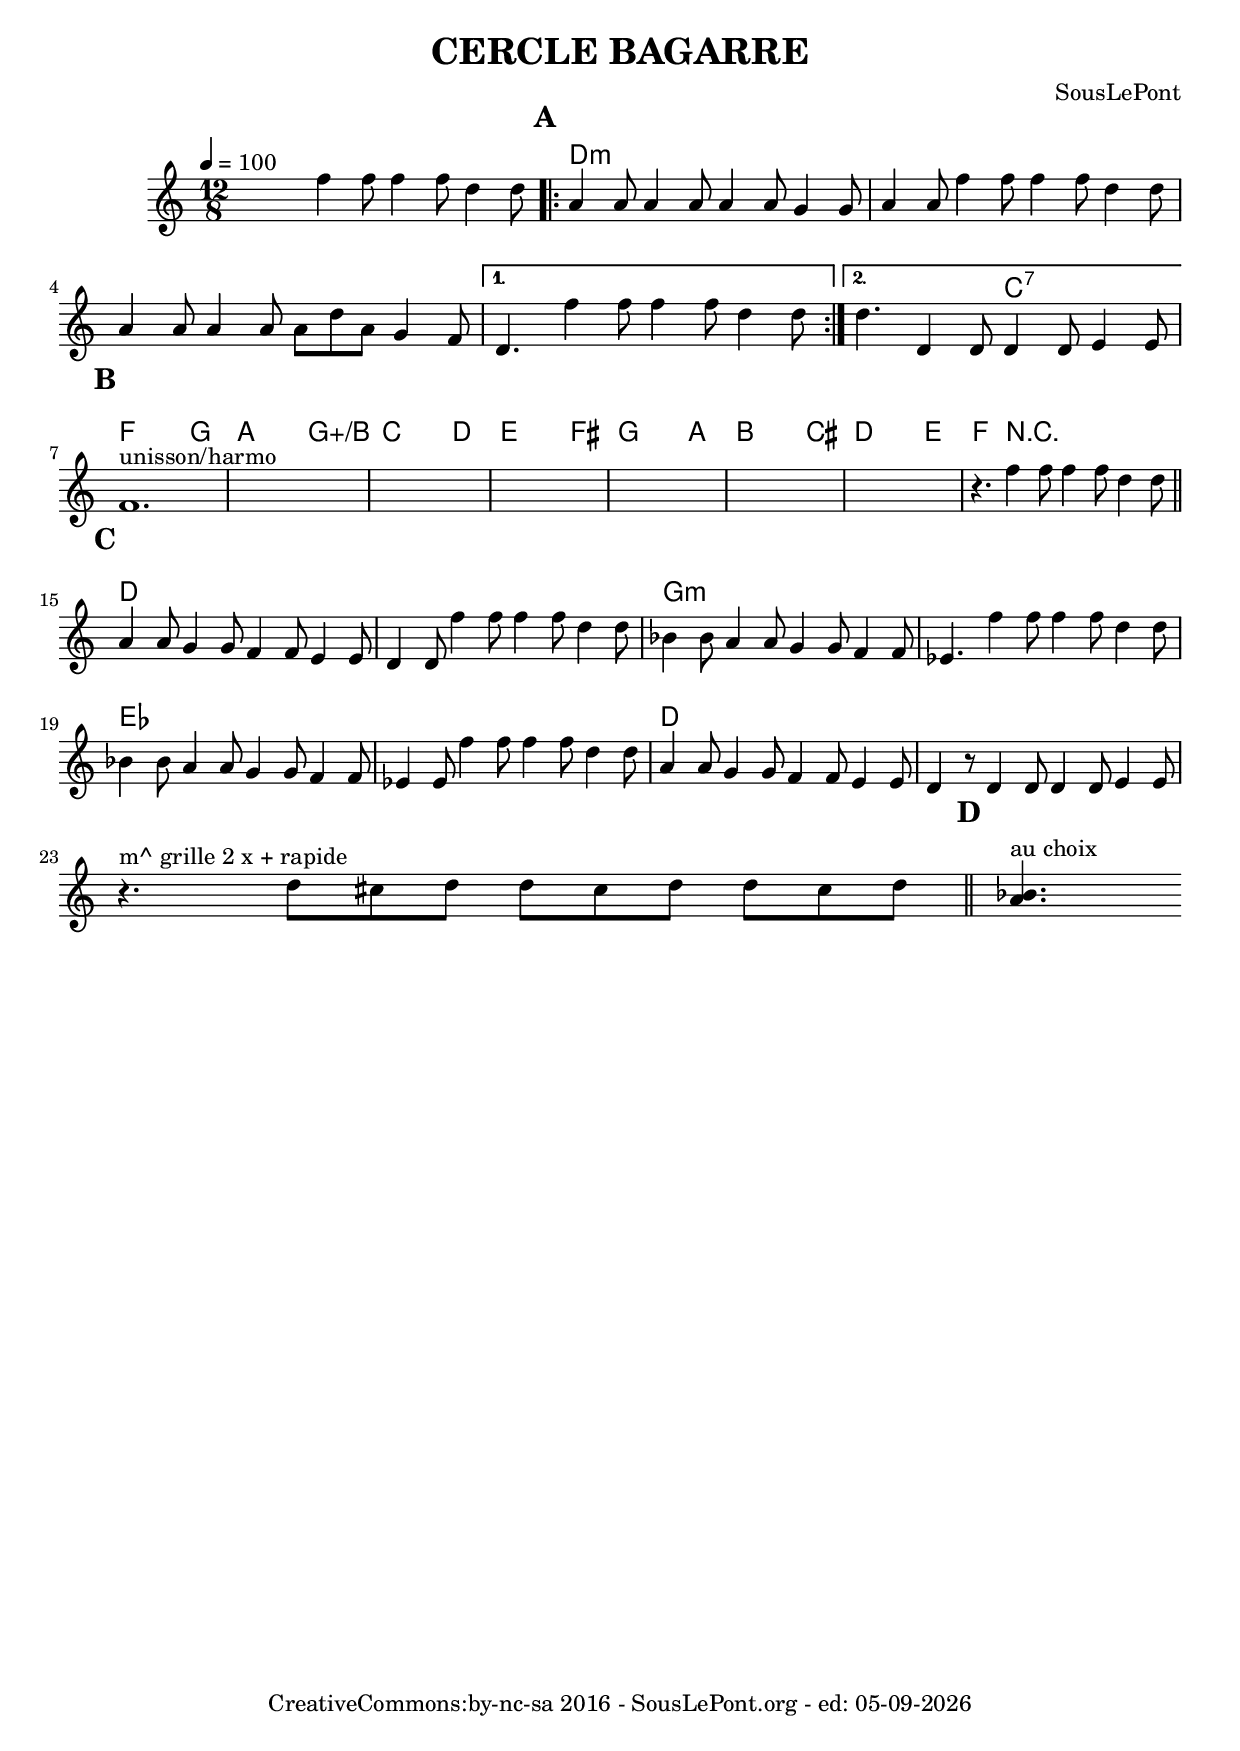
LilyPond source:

\version "2.10.0"
#(set-default-paper-size "a4")
#(set-global-staff-size 20)

\header{
	title = "CERCLE BAGARRE"
	subtitle = ""
	composer = "SousLePont"
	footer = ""
        date = # ( strftime "%d-%m-%Y" ( localtime ( current-time ) ) )
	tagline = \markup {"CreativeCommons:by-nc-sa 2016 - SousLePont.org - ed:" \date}
	dedication = ""
}
%Décommente la ligne suivante pour gagner de la place
%\paper {between-system-space = 1.0\cm between-system-padding = 1 ragged-bottom=##f ragged-last-bottom=##f }
pipeSymbol = {\bar ":|:" \break \mark \default}
beta={f'4 f8 f4 f8d4 d8} 
harmonies = { \chords {
  s1. 
  d1.:m s s s s2.  c:7
  f2. s4. g a2. s4. g:5+/b c2. s4. d e2. s4. fis
  g2. s4. a b2. s4. cis d2. s4. e f4. r s s
  
  d1. s g:m s es s d  s
}}
melodie   = \relative c' { 
\time 12/8
\tempo 4 = 100
s4. \beta 
\mark \default
\repeat volta 2 {
a4 a8 a4 a8 a4 a8 g4 g8 a4 a8 \beta
a4 a8 a4 a8 a8 d a g4 f8 }
\alternative {{d4.  \beta}{d4. d,4 d8 d4 d8 e4 e8 }} \break
\mark \default
f1.^"unisson/harmo" s s s s s s r4. \beta \bar "||" \break
\mark \default
a4 a8 g4 g8 f4 f8 e4 e8 d4 d8 \beta
bes4 bes8 a4 a8 g4 g8 f4 f8 es4. \beta \break
bes4 bes8 a4 a8 g4 g8 f4 f8 es4 es8 \beta
a4 a8 g4 g8 f4 f8 e4 e8 d4 r8 d4 d8 d4 d8 e4 e8 \break

r4.^"m^ grille 2 x + rapide" d'8 cis d d8 cis d d8 cis d \mark \default \bar "||"<a bes>4.^"au choix"
}


droite    = \transpose c c { 

}
gauche    = \relative c { 

}

\score { %\transpose c d
  <<
	\new ChordNames \harmonies	%grave les accords au dessus 	
	\new Staff = "" { \clef "treble" \override Score.RehearsalMark #'padding = #5 \set Score.markFormatter = #format-mark-circle-letters \set Score.skipBars = ##t \melodie }

%	\new PianoStaff = "" <<
%       \new Staff = "droite" \with {\override StaffSymbol #'staff-space = #(magstep -3)\override StaffSymbol #'thickness = #(magstep -3)}  {\set fontSize = #-3 \droite }
%       \new Staff = "gauche" { \clef "bass" \gauche }
%       >>
  >>    
  \midi {
    }
  \layout {}
}

